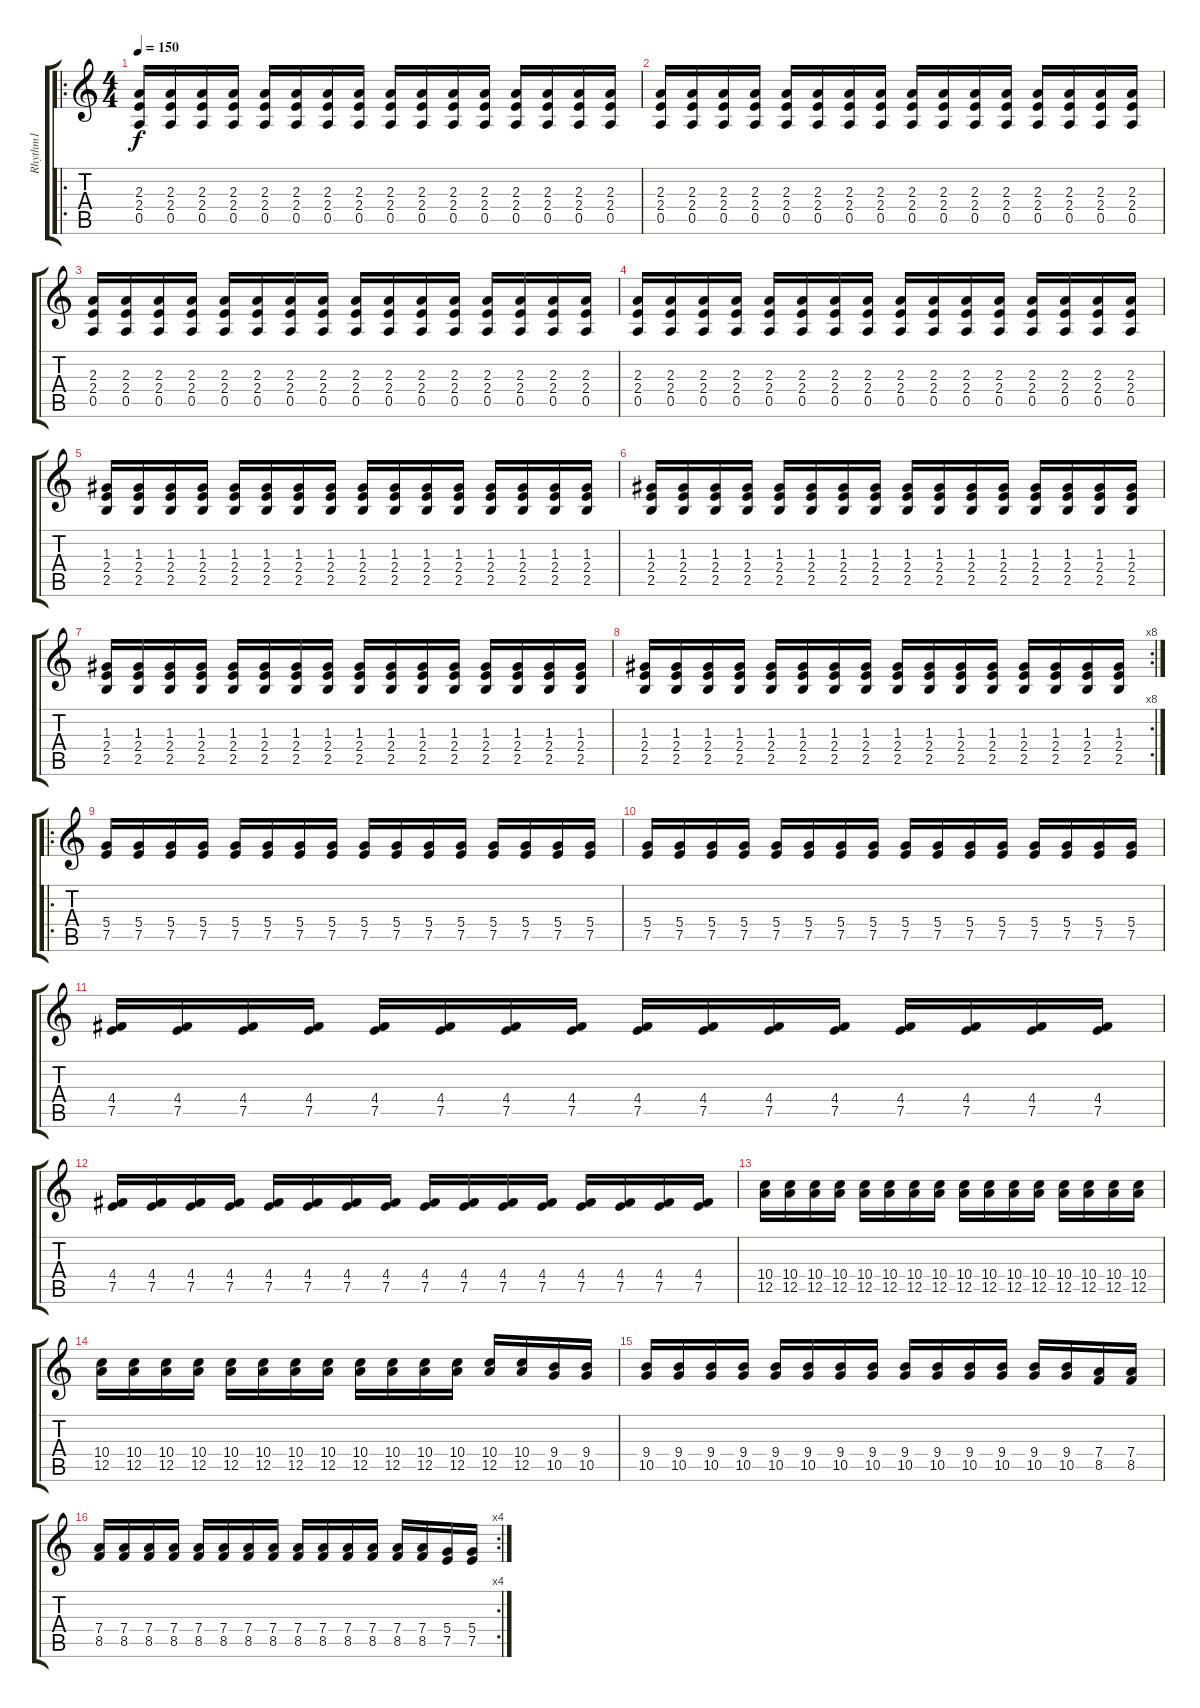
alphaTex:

\track ("Rhythm1" "Rhythm1") {instrument distortionguitar}
\staff {score tabs}
\tuning (E4 B3 G3 D3 A2 E2) {hide}
\ro
\ts (4 4)
\tempo 150
\clef g2
\ks c
(2.3 2.4 0.5).16{dy f} (2.3 2.4 0.5).16 (2.3 2.4 0.5).16 (2.3 2.4 0.5).16 (2.3 2.4 0.5).16 (2.3 2.4 0.5).16 (2.3 2.4 0.5).16 (2.3 2.4 0.5).16 (2.3 2.4 0.5).16 (2.3 2.4 0.5).16 (2.3 2.4 0.5).16 (2.3 2.4 0.5).16 (2.3 2.4 0.5).16 (2.3 2.4 0.5).16 (2.3 2.4 0.5).16 (2.3 2.4 0.5).16 |
(2.3 2.4 0.5).16 (2.3 2.4 0.5).16 (2.3 2.4 0.5).16 (2.3 2.4 0.5).16 (2.3 2.4 0.5).16 (2.3 2.4 0.5).16 (2.3 2.4 0.5).16 (2.3 2.4 0.5).16 (2.3 2.4 0.5).16 (2.3 2.4 0.5).16 (2.3 2.4 0.5).16 (2.3 2.4 0.5).16 (2.3 2.4 0.5).16 (2.3 2.4 0.5).16 (2.3 2.4 0.5).16 (2.3 2.4 0.5).16 |
(2.3 2.4 0.5).16 (2.3 2.4 0.5).16 (2.3 2.4 0.5).16 (2.3 2.4 0.5).16 (2.3 2.4 0.5).16 (2.3 2.4 0.5).16 (2.3 2.4 0.5).16 (2.3 2.4 0.5).16 (2.3 2.4 0.5).16 (2.3 2.4 0.5).16 (2.3 2.4 0.5).16 (2.3 2.4 0.5).16 (2.3 2.4 0.5).16 (2.3 2.4 0.5).16 (2.3 2.4 0.5).16 (2.3 2.4 0.5).16 |
(2.3 2.4 0.5).16 (2.3 2.4 0.5).16 (2.3 2.4 0.5).16 (2.3 2.4 0.5).16 (2.3 2.4 0.5).16 (2.3 2.4 0.5).16 (2.3 2.4 0.5).16 (2.3 2.4 0.5).16 (2.3 2.4 0.5).16 (2.3 2.4 0.5).16 (2.3 2.4 0.5).16 (2.3 2.4 0.5).16 (2.3 2.4 0.5).16 (2.3 2.4 0.5).16 (2.3 2.4 0.5).16 (2.3 2.4 0.5).16 |
(1.3 2.4 2.5).16 (1.3 2.4 2.5).16 (1.3 2.4 2.5).16 (1.3 2.4 2.5).16 (1.3 2.4 2.5).16 (1.3 2.4 2.5).16 (1.3 2.4 2.5).16 (1.3 2.4 2.5).16 (1.3 2.4 2.5).16 (1.3 2.4 2.5).16 (1.3 2.4 2.5).16 (1.3 2.4 2.5).16 (1.3 2.4 2.5).16 (1.3 2.4 2.5).16 (1.3 2.4 2.5).16 (1.3 2.4 2.5).16 |
(1.3 2.4 2.5).16 (1.3 2.4 2.5).16 (1.3 2.4 2.5).16 (1.3 2.4 2.5).16 (1.3 2.4 2.5).16 (1.3 2.4 2.5).16 (1.3 2.4 2.5).16 (1.3 2.4 2.5).16 (1.3 2.4 2.5).16 (1.3 2.4 2.5).16 (1.3 2.4 2.5).16 (1.3 2.4 2.5).16 (1.3 2.4 2.5).16 (1.3 2.4 2.5).16 (1.3 2.4 2.5).16 (1.3 2.4 2.5).16 |
(1.3 2.4 2.5).16 (1.3 2.4 2.5).16 (1.3 2.4 2.5).16 (1.3 2.4 2.5).16 (1.3 2.4 2.5).16 (1.3 2.4 2.5).16 (1.3 2.4 2.5).16 (1.3 2.4 2.5).16 (1.3 2.4 2.5).16 (1.3 2.4 2.5).16 (1.3 2.4 2.5).16 (1.3 2.4 2.5).16 (1.3 2.4 2.5).16 (1.3 2.4 2.5).16 (1.3 2.4 2.5).16 (1.3 2.4 2.5).16 |
\rc 8
(1.3 2.4 2.5).16 (1.3 2.4 2.5).16 (1.3 2.4 2.5).16 (1.3 2.4 2.5).16 (1.3 2.4 2.5).16 (1.3 2.4 2.5).16 (1.3 2.4 2.5).16 (1.3 2.4 2.5).16 (1.3 2.4 2.5).16 (1.3 2.4 2.5).16 (1.3 2.4 2.5).16 (1.3 2.4 2.5).16 (1.3 2.4 2.5).16 (1.3 2.4 2.5).16 (1.3 2.4 2.5).16 (1.3 2.4 2.5).16 |
\ro
(5.4 7.5).16 (5.4 7.5).16 (5.4 7.5).16 (5.4 7.5).16 (5.4 7.5).16 (5.4 7.5).16 (5.4 7.5).16 (5.4 7.5).16 (5.4 7.5).16 (5.4 7.5).16 (5.4 7.5).16 (5.4 7.5).16 (5.4 7.5).16 (5.4 7.5).16 (5.4 7.5).16 (5.4 7.5).16 |
(5.4 7.5).16 (5.4 7.5).16 (5.4 7.5).16 (5.4 7.5).16 (5.4 7.5).16 (5.4 7.5).16 (5.4 7.5).16 (5.4 7.5).16 (5.4 7.5).16 (5.4 7.5).16 (5.4 7.5).16 (5.4 7.5).16 (5.4 7.5).16 (5.4 7.5).16 (5.4 7.5).16 (5.4 7.5).16 |
(4.4 7.5).16 (4.4 7.5).16 (4.4 7.5).16 (4.4 7.5).16 (4.4 7.5).16 (4.4 7.5).16 (4.4 7.5).16 (4.4 7.5).16 (4.4 7.5).16 (4.4 7.5).16 (4.4 7.5).16 (4.4 7.5).16 (4.4 7.5).16 (4.4 7.5).16 (4.4 7.5).16 (4.4 7.5).16 |
(4.4 7.5).16 (4.4 7.5).16 (4.4 7.5).16 (4.4 7.5).16 (4.4 7.5).16 (4.4 7.5).16 (4.4 7.5).16 (4.4 7.5).16 (4.4 7.5).16 (4.4 7.5).16 (4.4 7.5).16 (4.4 7.5).16 (4.4 7.5).16 (4.4 7.5).16 (4.4 7.5).16 (4.4 7.5).16 |
(10.4 12.5).16 (10.4 12.5).16 (10.4 12.5).16 (10.4 12.5).16 (10.4 12.5).16 (10.4 12.5).16 (10.4 12.5).16 (10.4 12.5).16 (10.4 12.5).16 (10.4 12.5).16 (10.4 12.5).16 (10.4 12.5).16 (10.4 12.5).16 (10.4 12.5).16 (10.4 12.5).16 (10.4 12.5).16 |
(10.4 12.5).16 (10.4 12.5).16 (10.4 12.5).16 (10.4 12.5).16 (10.4 12.5).16 (10.4 12.5).16 (10.4 12.5).16 (10.4 12.5).16 (10.4 12.5).16 (10.4 12.5).16 (10.4 12.5).16 (10.4 12.5).16 (10.4 12.5).16 (10.4 12.5).16 (9.4 10.5).16 (9.4 10.5).16 |
(9.4 10.5).16 (9.4 10.5).16 (9.4 10.5).16 (9.4 10.5).16 (9.4 10.5).16 (9.4 10.5).16 (9.4 10.5).16 (9.4 10.5).16 (9.4 10.5).16 (9.4 10.5).16 (9.4 10.5).16 (9.4 10.5).16 (9.4 10.5).16 (9.4 10.5).16 (7.4 8.5).16 (7.4 8.5).16 |
\rc 4
(7.4 8.5).16 (7.4 8.5).16 (7.4 8.5).16 (7.4 8.5).16 (7.4 8.5).16 (7.4 8.5).16 (7.4 8.5).16 (7.4 8.5).16 (7.4 8.5).16 (7.4 8.5).16 (7.4 8.5).16 (7.4 8.5).16 (7.4 8.5).16 (7.4 8.5).16 (5.4 7.5).16 (5.4 7.5).16
